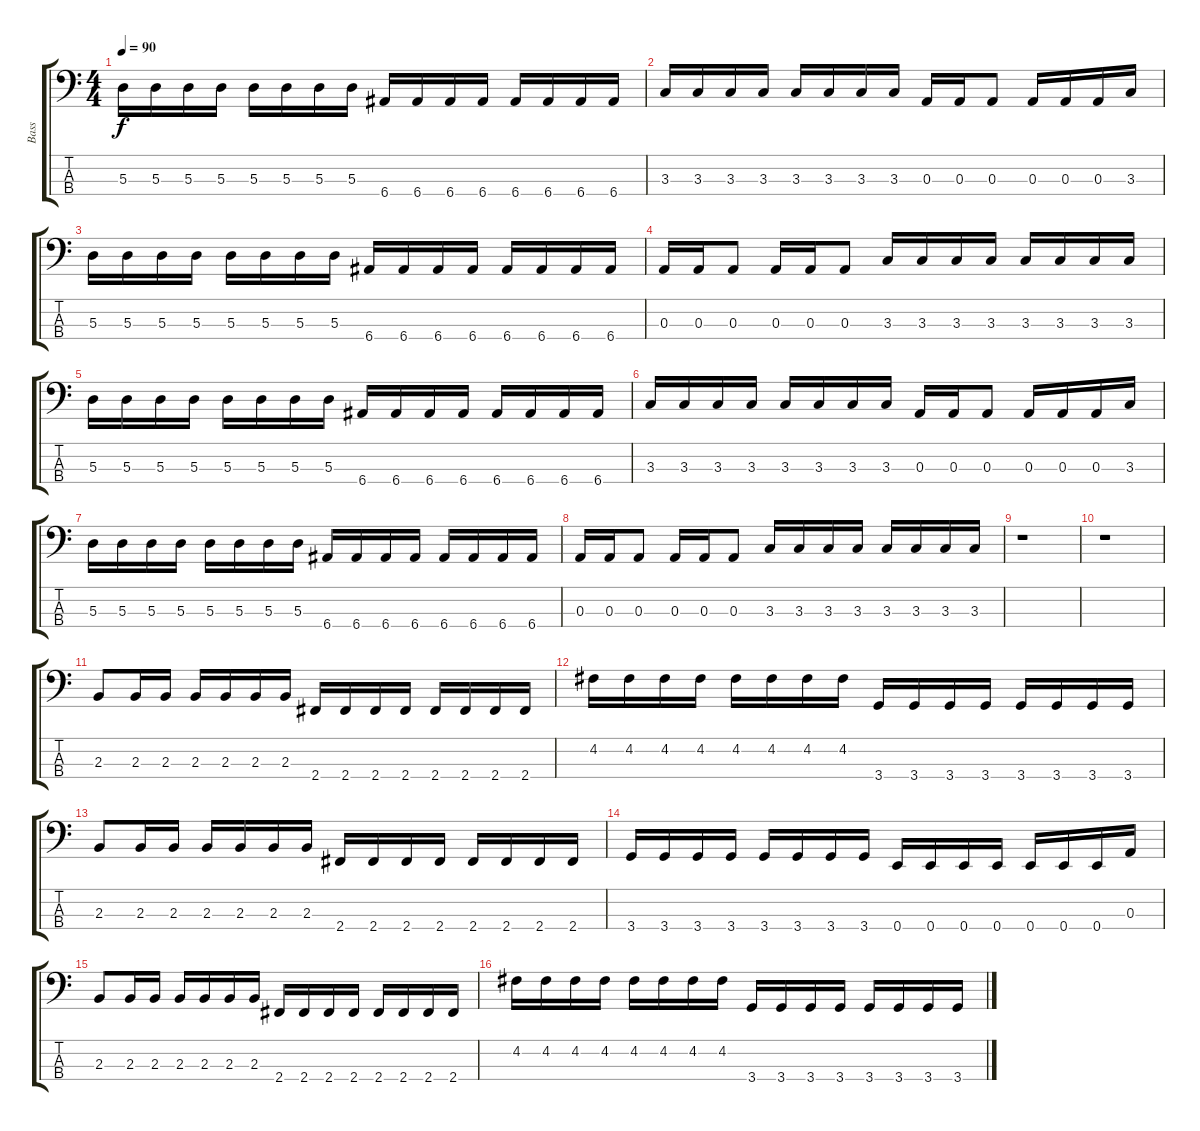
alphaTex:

\track ("Bass" "Bass") {instrument electricbasspick}
\staff {score tabs}
\tuning (G2 D2 A1 E1) {hide}
\ts (4 4)
\tempo 90
\clef f4
\ks c
5.3.16{dy f} 5.3.16 5.3.16 5.3.16 5.3.16 5.3.16 5.3.16 5.3.16 6.4.16 6.4.16 6.4.16 6.4.16 6.4.16 6.4.16 6.4.16 6.4.16 |
3.3.16 3.3.16 3.3.16 3.3.16 3.3.16 3.3.16 3.3.16 3.3.16 0.3.16 0.3.16 0.3.8 0.3.16 0.3.16 0.3.16 3.3.16 |
5.3.16 5.3.16 5.3.16 5.3.16 5.3.16 5.3.16 5.3.16 5.3.16 6.4.16 6.4.16 6.4.16 6.4.16 6.4.16 6.4.16 6.4.16 6.4.16 |
0.3.16 0.3.16 0.3.8 0.3.16 0.3.16 0.3.8 3.3.16 3.3.16 3.3.16 3.3.16 3.3.16 3.3.16 3.3.16 3.3.16 |
5.3.16 5.3.16 5.3.16 5.3.16 5.3.16 5.3.16 5.3.16 5.3.16 6.4.16 6.4.16 6.4.16 6.4.16 6.4.16 6.4.16 6.4.16 6.4.16 |
3.3.16 3.3.16 3.3.16 3.3.16 3.3.16 3.3.16 3.3.16 3.3.16 0.3.16 0.3.16 0.3.8 0.3.16 0.3.16 0.3.16 3.3.16 |
5.3.16 5.3.16 5.3.16 5.3.16 5.3.16 5.3.16 5.3.16 5.3.16 6.4.16 6.4.16 6.4.16 6.4.16 6.4.16 6.4.16 6.4.16 6.4.16 |
0.3.16 0.3.16 0.3.8 0.3.16 0.3.16 0.3.8 3.3.16 3.3.16 3.3.16 3.3.16 3.3.16 3.3.16 3.3.16 3.3.16 |
r.1 |
r.1 |
2.3.8 2.3.16 2.3.16 2.3.16 2.3.16 2.3.16 2.3.16 2.4.16 2.4.16 2.4.16 2.4.16 2.4.16 2.4.16 2.4.16 2.4.16 |
4.2.16 4.2.16 4.2.16 4.2.16 4.2.16 4.2.16 4.2.16 4.2.16 3.4.16 3.4.16 3.4.16 3.4.16 3.4.16 3.4.16 3.4.16 3.4.16 |
2.3.8 2.3.16 2.3.16 2.3.16 2.3.16 2.3.16 2.3.16 2.4.16 2.4.16 2.4.16 2.4.16 2.4.16 2.4.16 2.4.16 2.4.16 |
3.4.16 3.4.16 3.4.16 3.4.16 3.4.16 3.4.16 3.4.16 3.4.16 0.4.16 0.4.16 0.4.16 0.4.16 0.4.16 0.4.16 0.4.16 0.3.16 |
2.3.8 2.3.16 2.3.16 2.3.16 2.3.16 2.3.16 2.3.16 2.4.16 2.4.16 2.4.16 2.4.16 2.4.16 2.4.16 2.4.16 2.4.16 |
4.2.16 4.2.16 4.2.16 4.2.16 4.2.16 4.2.16 4.2.16 4.2.16 3.4.16 3.4.16 3.4.16 3.4.16 3.4.16 3.4.16 3.4.16 3.4.16
